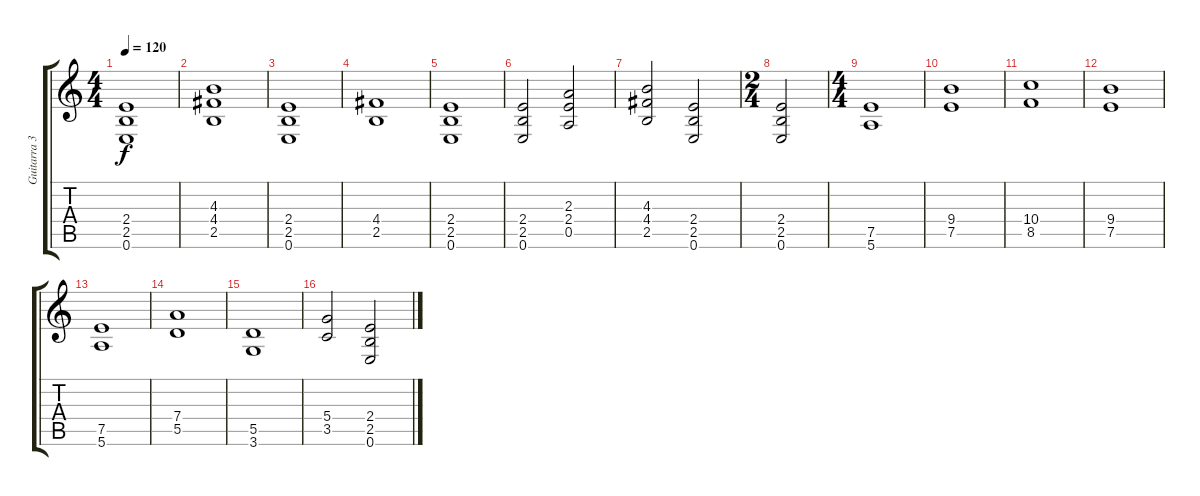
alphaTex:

\track ("Guitarra 3" "Guitarra 3") {instrument overdrivenguitar}
\staff {score tabs}
\tuning (E4 B3 G3 D3 A2 E2) {hide}
\ts (4 4)
\tempo 120
\clef g2
\ks c
(2.4 2.5 0.6).1{dy f} |
(4.3 4.4 2.5).1 |
(2.4 2.5 0.6).1 |
(4.4 2.5).1 |
(2.4 2.5 0.6).1 |
(2.4 2.5 0.6).2 (2.3 2.4 0.5).2 |
(4.3 4.4 2.5).2 (2.4 2.5 0.6).2 |
\ts (2 4)
(2.4 2.5 0.6).2 |
\ts (4 4)
(7.5 5.6).1 |
(9.4 7.5).1 |
(10.4 8.5).1 |
(9.4 7.5).1 |
(7.5 5.6).1 |
(7.4 5.5).1 |
(5.5 3.6).1 |
(5.4 3.5).2 (2.4 2.5 0.6).2
